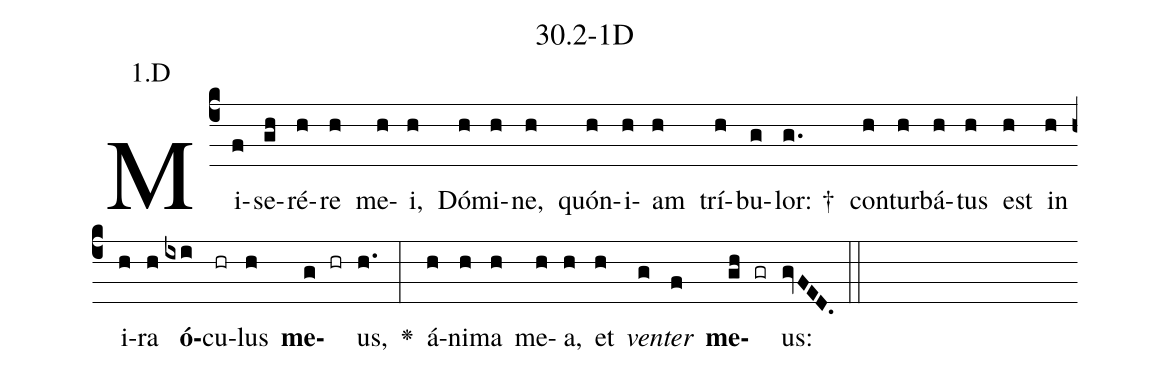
name: 30.2-1D;
annotation: 1.D;
%%
(c4)Mi(f)se(gh)ré(h)re(h) me(h)i,(h) Dó(h)mi(h)ne,(h) quón(h)i(h)am(h) trí(h)bu(g)lor: †(g.) con(h)tur(h)bá(h)tus(h) est(h) in(h) i(h)ra(h) <b>ó</b>(ixi)cu(hr)lus(h) <b>me</b>(g hr)us,(h.) <v>\greheightstar</v>(:) á(h)ni(h)ma(h) me(h)a,(h) et(h) <i>ven</i>(g)<i>ter</i>(f) <b>me</b>(gh gr)us:(gvFED.) (::)


%E(h) u(h) o(g) u(f) a(gh) e.(gvFED.) (::)
